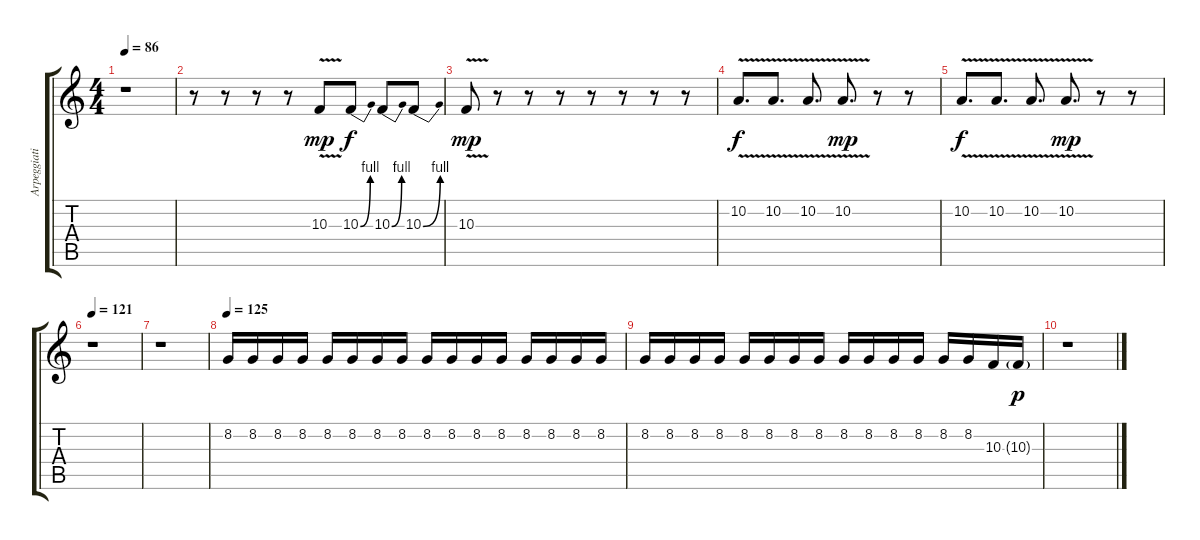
\track ("Arpeggiation" "Arpeggiati") {instrument flute}
\staff {score tabs}
\tuning (E4 B3 G3 D3 A2 E2) {hide}
\ts (4 4)
\tempo 86
\clef g2
\ks c
r.1{dy mp} |
r.8 r.8 r.8 r.8 10.3{v}.8 10.3{be (bend 0 0 60 4)}.8{dy f} 10.3{be (bend 0 0 60 4)}.8 10.3{be (bend 0 0 60 4)}.8 |
10.3{v}.8{dy mp} r.8 r.8 r.8 r.8 r.8 r.8 r.8 |
10.2{v}.8{d dy f} 10.2{v}.8{d} 10.2{v}.8{d} 10.2{v}.8{d dy mp} r.8 r.8 |
10.2{v}.8{d dy f} 10.2{v}.8{d} 10.2{v}.8{d} 10.2{v}.8{d dy mp} r.8 r.8 |
\tempo 121
r.1 |
r.1 |
\tempo 125
8.2.16 8.2.16 8.2.16 8.2.16 8.2.16 8.2.16 8.2.16 8.2.16 8.2.16 8.2.16 8.2.16 8.2.16 8.2.16 8.2.16 8.2.16 8.2.16 |
8.2.16 8.2.16 8.2.16 8.2.16 8.2.16 8.2.16 8.2.16 8.2.16 8.2.16 8.2.16 8.2.16 8.2.16 8.2.16 8.2.16 10.3.16 10.3{g}.16{dy p} |
r.1
